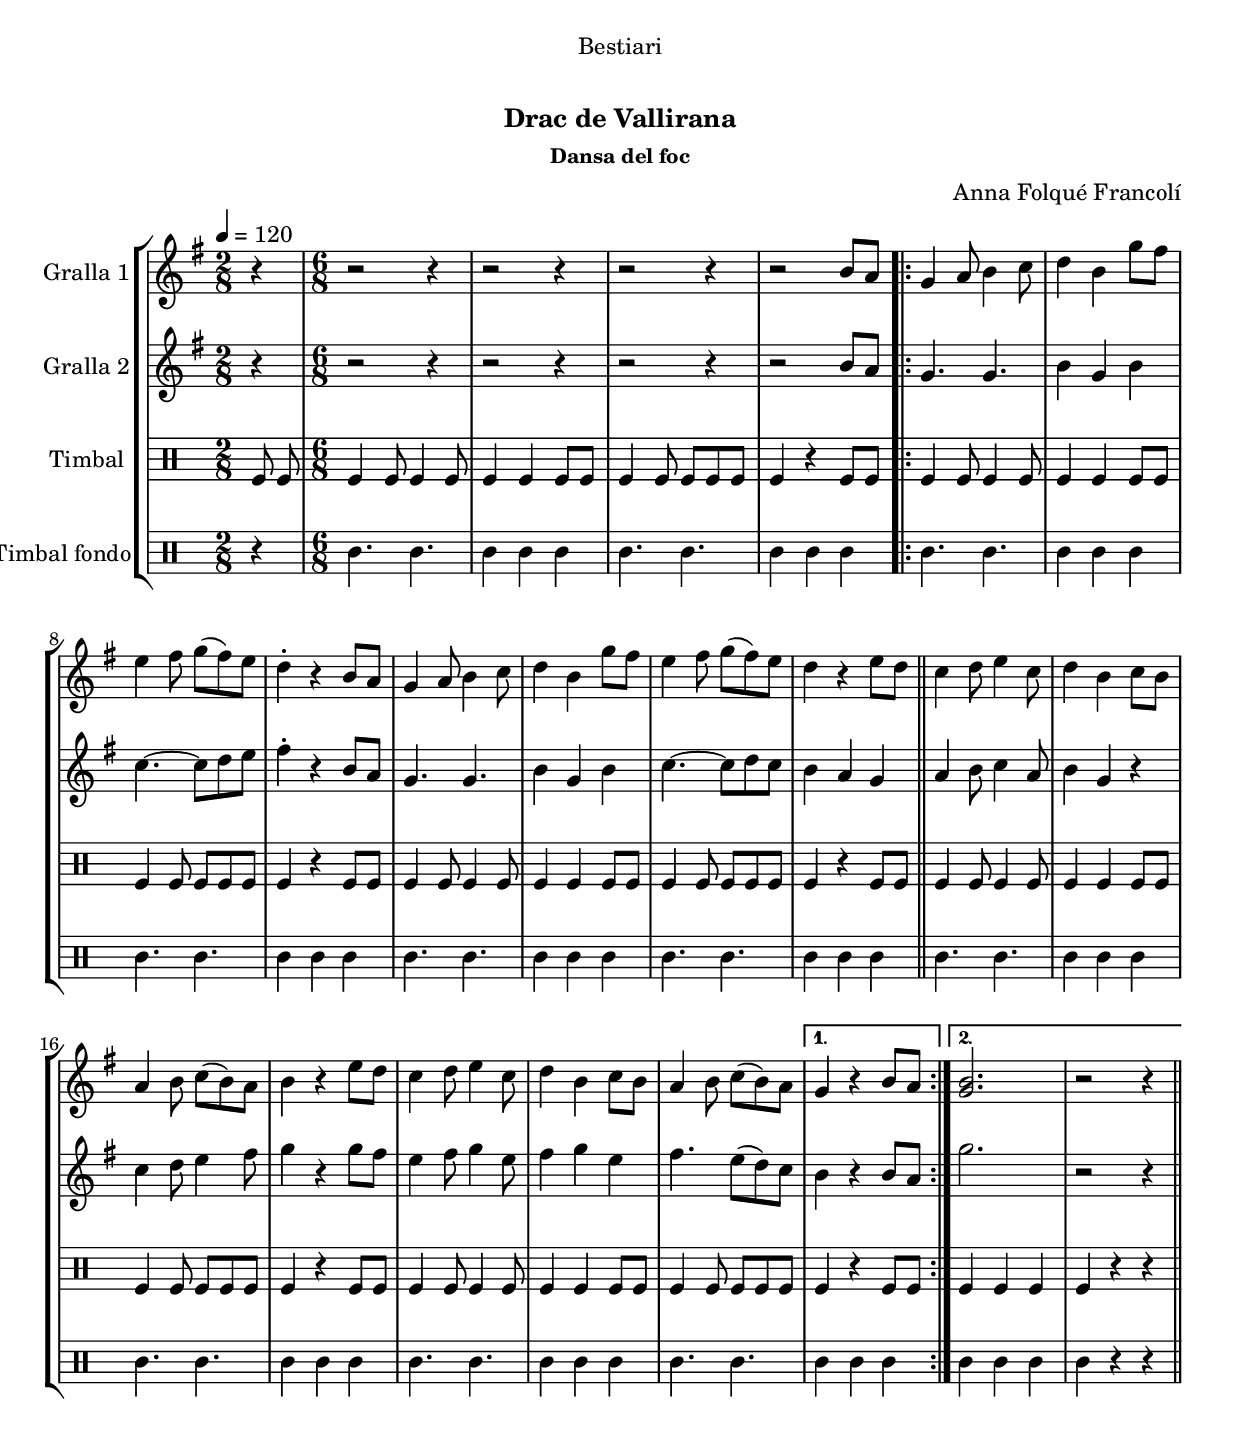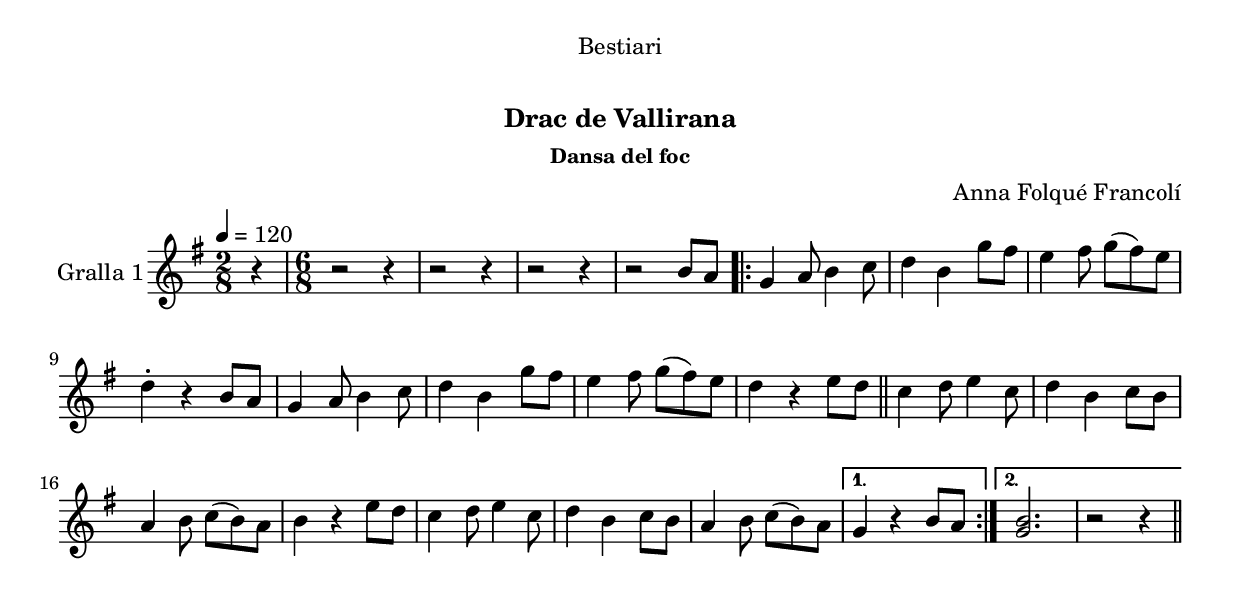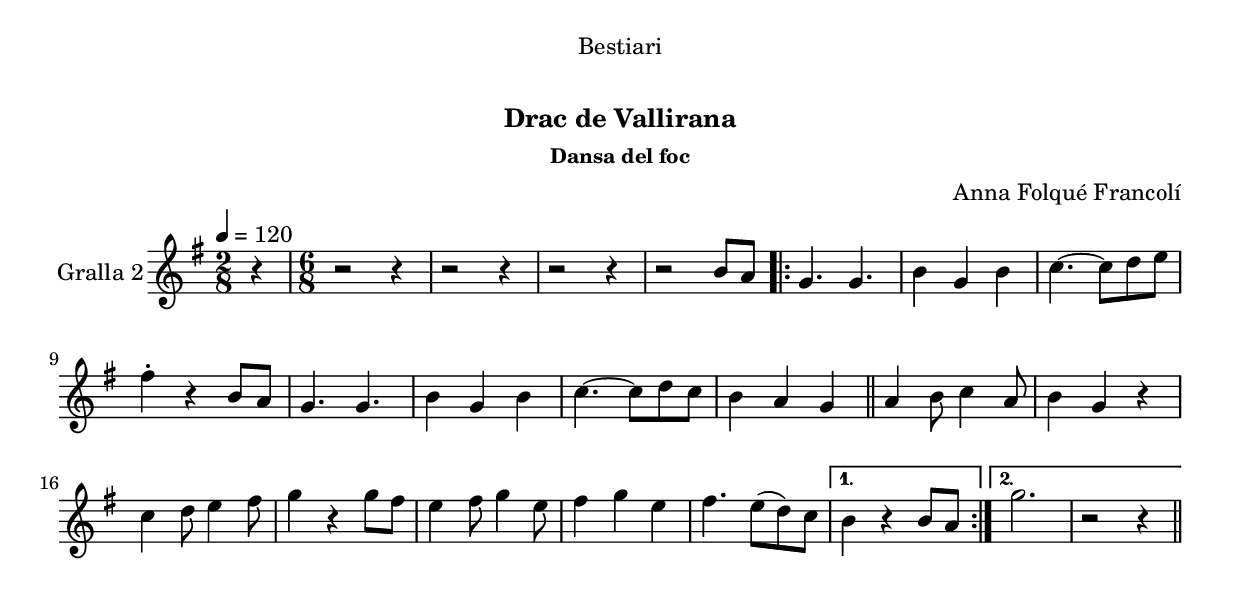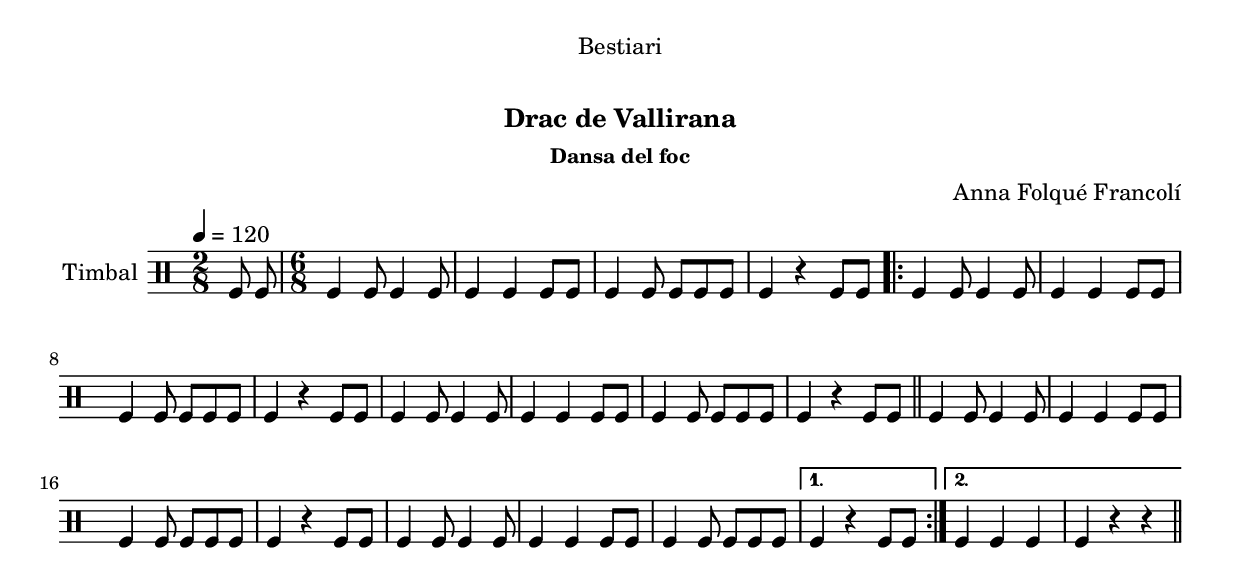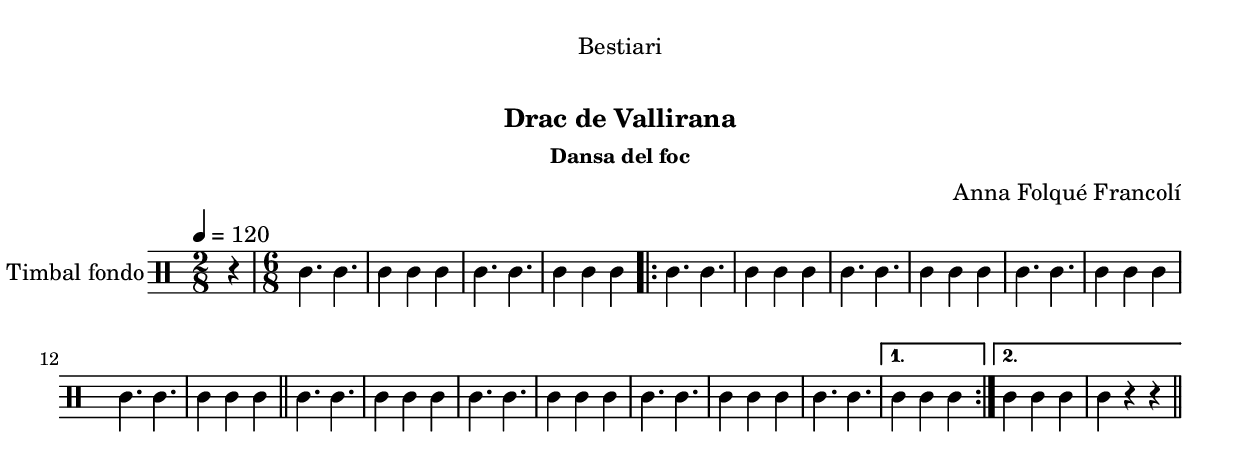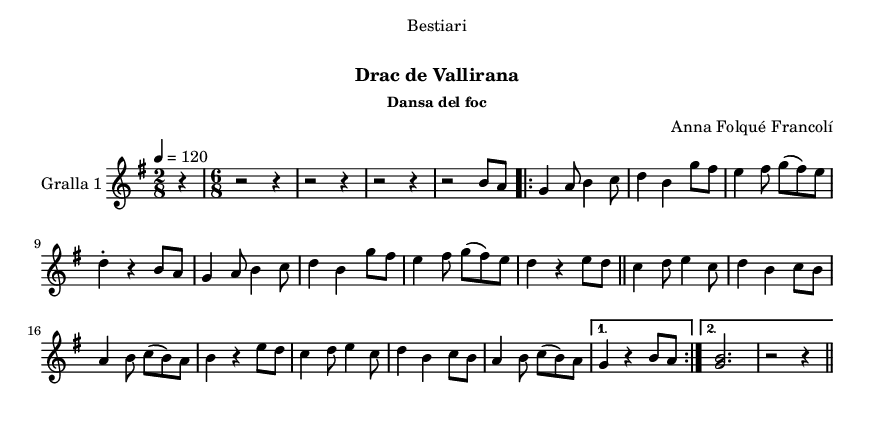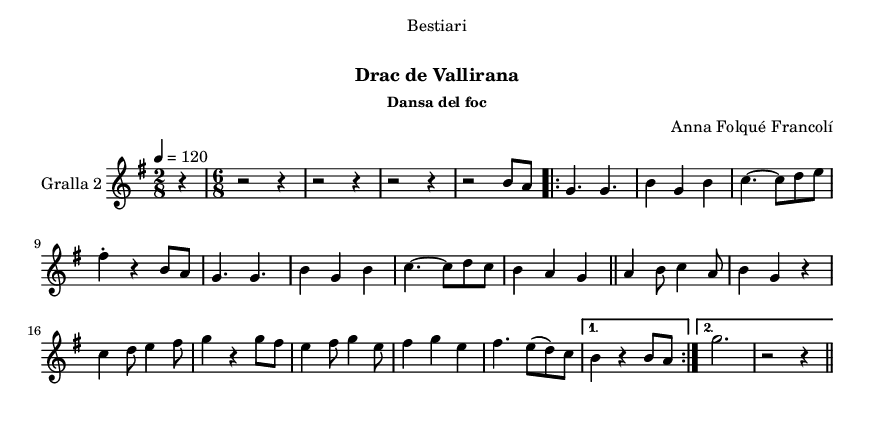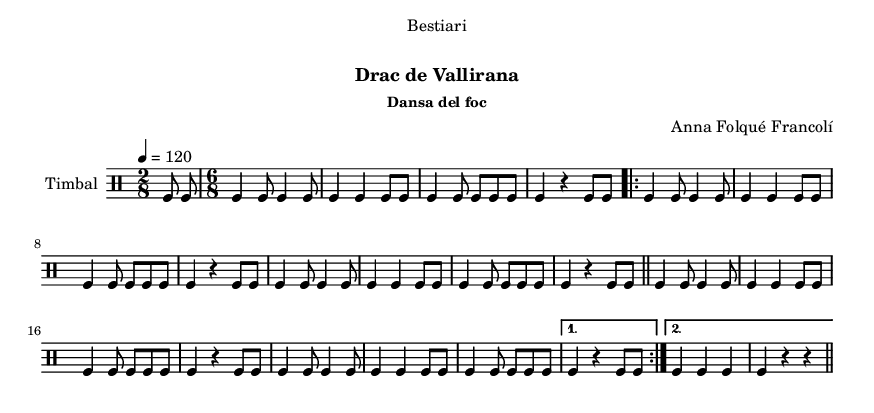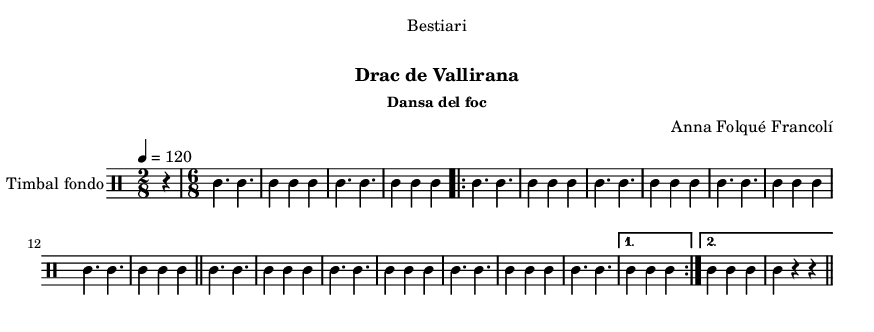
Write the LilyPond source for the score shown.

\version "2.16.0"

\header {
  dedication="Bestiari"
  title="   "
  subtitle="Drac de Vallirana"
  subsubtitle="Dansa del foc"
  poet="   "
  meter=""
  piece=""
  composer="Anna Folqué Francolí"
  arranger=""
  opus=""
  instrument=""
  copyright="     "
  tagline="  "
}

liniaroAa =
\relative b'
{
  \tempo 4=120
  \clef treble
  \key g \major
  \time 2/8
  r4  |
  \time 6/8   r2 r4  |
  r2 r4  |
  r2 r4  |
  %05
  r2 b8 a  |
  \repeat volta 2 { g4 a8 b4 c8  |
  d4 b g'8 fis  |
  e4 fis8 g ( fis ) e  |
  d4-. r b8 a  |
  %10
  g4 a8 b4 c8  |
  d4 b g'8 fis  |
  e4 fis8 g ( fis ) e  |
  d4 r e8 d  \bar "||"
  c4 d8 e4 c8  |
  %15
  d4 b c8 b  |
  a4 b8 c ( b ) a  |
  b4 r e8 d  |
  c4 d8 e4 c8  |
  d4 b c8 b  |
  %20
  a4 b8 c ( b ) a }
  \alternative { { g4 r b8 a }
  { <g b>2.  |
  r2 r4 } } \bar "||"
}

liniaroAb =
\relative b'
{
  \tempo 4=120
  \clef treble
  \key g \major
  \time 2/8
  r4  |
  \time 6/8   r2 r4  |
  r2 r4  |
  r2 r4  |
  %05
  r2 b8 a  |
  \repeat volta 2 { g4. g  |
  b4 g b  |
  c4. ~ c8 d e  |
  fis4-. r b,8 a  |
  %10
  g4. g  |
  b4 g b  |
  c4. ~ c8 d c  |
  b4 a g  \bar "||"
  a4 b8 c4 a8  |
  %15
  b4 g r  |
  c4 d8 e4 fis8  |
  g4 r g8 fis  |
  e4 fis8 g4 e8  |
  fis4 g e  |
  %20
  fis4. e8 ( d ) c }
  \alternative { { b4 r b8 a }
  { g'2.  |
  r2 r4 } } \bar "||"
}

liniaroAc =
\drummode
{
  \tempo 4=120
  \time 2/8
  tomfl8 tomfl  |
  \time 6/8   tomfl4 tomfl8 tomfl4 tomfl8  |
  tomfl4 tomfl tomfl8 tomfl  |
  tomfl4 tomfl8 tomfl tomfl tomfl  |
  %05
  tomfl4 r tomfl8 tomfl  |
  \repeat volta 2 { tomfl4 tomfl8 tomfl4 tomfl8  |
  tomfl4 tomfl tomfl8 tomfl  |
  tomfl4 tomfl8 tomfl tomfl tomfl  |
  tomfl4 r tomfl8 tomfl  |
  %10
  tomfl4 tomfl8 tomfl4 tomfl8  |
  tomfl4 tomfl tomfl8 tomfl  |
  tomfl4 tomfl8 tomfl tomfl tomfl  |
  tomfl4 r tomfl8 tomfl  \bar "||"
  tomfl4 tomfl8 tomfl4 tomfl8  |
  %15
  tomfl4 tomfl tomfl8 tomfl  |
  tomfl4 tomfl8 tomfl tomfl tomfl  |
  tomfl4 r tomfl8 tomfl  |
  tomfl4 tomfl8 tomfl4 tomfl8  |
  tomfl4 tomfl tomfl8 tomfl  |
  %20
  tomfl4 tomfl8 tomfl tomfl tomfl }
  \alternative { { tomfl4 r tomfl8 tomfl }
  { tomfl4 tomfl tomfl  |
  tomfl4 r r } } \bar "||"
}

liniaroAd =
\drummode
{
  \tempo 4=120
  \time 2/8
  r4  |
  \time 6/8   tomml4. tomml  |
  tomml4 tomml tomml  |
  tomml4. tomml  |
  %05
  tomml4 tomml tomml  |
  \repeat volta 2 { tomml4. tomml  |
  tomml4 tomml tomml  |
  tomml4. tomml  |
  tomml4 tomml tomml  |
  %10
  tomml4. tomml  |
  tomml4 tomml tomml  |
  tomml4. tomml  |
  tomml4 tomml tomml  \bar "||"
  tomml4. tomml  |
  %15
  tomml4 tomml tomml  |
  tomml4. tomml  |
  tomml4 tomml tomml  |
  tomml4. tomml  |
  tomml4 tomml tomml  |
  %20
  tomml4. tomml }
  \alternative { { tomml4 tomml tomml }
  { tomml4 tomml tomml  |
  tomml4 r r } } \bar "||"
}

\book {

\paper {
  print-page-number = false
}

\bookpart {
  \score {
    \new StaffGroup {
      \override Score.RehearsalMark #'self-alignment-X = #LEFT
      <<
        \new Staff \with {instrumentName = #"Gralla 1" } \liniaroAa
        \new Staff \with {instrumentName = #"Gralla 2" } \liniaroAb
        \new DrumStaff \with {instrumentName = #"Timbal" } \liniaroAc
        \new DrumStaff \with {instrumentName = #"Timbal fondo" } \liniaroAd
      >>
    }
    \layout {}
  }\score { \unfoldRepeats
    \new StaffGroup {
      \override Score.RehearsalMark #'self-alignment-X = #LEFT
      <<
        \new Staff \with {instrumentName = #"Gralla 1" } \liniaroAa
        \new Staff \with {instrumentName = #"Gralla 2" } \liniaroAb
        \new DrumStaff \with {instrumentName = #"Timbal" } \liniaroAc
        \new DrumStaff \with {instrumentName = #"Timbal fondo" } \liniaroAd
      >>
    }
    \midi {}
  }
}

\bookpart {
  \header {}
  \score {
    \new StaffGroup {
      \override Score.RehearsalMark #'self-alignment-X = #LEFT
      <<
        \new Staff \with {instrumentName = #"Gralla 1" } \liniaroAa
      >>
    }
    \layout {}
  }\score { \unfoldRepeats
    \new StaffGroup {
      \override Score.RehearsalMark #'self-alignment-X = #LEFT
      <<
        \new Staff \with {instrumentName = #"Gralla 1" } \liniaroAa
      >>
    }
    \midi {}
  }
}

\bookpart {
  \header {}
  \score {
    \new StaffGroup {
      \override Score.RehearsalMark #'self-alignment-X = #LEFT
      <<
        \new Staff \with {instrumentName = #"Gralla 2" } \liniaroAb
      >>
    }
    \layout {}
  }\score { \unfoldRepeats
    \new StaffGroup {
      \override Score.RehearsalMark #'self-alignment-X = #LEFT
      <<
        \new Staff \with {instrumentName = #"Gralla 2" } \liniaroAb
      >>
    }
    \midi {}
  }
}

\bookpart {
  \header {}
  \score {
    \new StaffGroup {
      \override Score.RehearsalMark #'self-alignment-X = #LEFT
      <<
        \new DrumStaff \with {instrumentName = #"Timbal" } \liniaroAc
      >>
    }
    \layout {}
  }\score { \unfoldRepeats
    \new StaffGroup {
      \override Score.RehearsalMark #'self-alignment-X = #LEFT
      <<
        \new DrumStaff \with {instrumentName = #"Timbal" } \liniaroAc
      >>
    }
    \midi {}
  }
}

\bookpart {
  \header {}
  \score {
    \new StaffGroup {
      \override Score.RehearsalMark #'self-alignment-X = #LEFT
      <<
        \new DrumStaff \with {instrumentName = #"Timbal fondo" } \liniaroAd
      >>
    }
    \layout {}
  }\score { \unfoldRepeats
    \new StaffGroup {
      \override Score.RehearsalMark #'self-alignment-X = #LEFT
      <<
        \new DrumStaff \with {instrumentName = #"Timbal fondo" } \liniaroAd
      >>
    }
    \midi {}
  }
}

}

\book {

\paper {
  print-page-number = false
  #(set-paper-size "a6landscape")
  #(layout-set-staff-size 14)
}

\bookpart {
  \header {}
  \score {
    \new StaffGroup {
      \override Score.RehearsalMark #'self-alignment-X = #LEFT
      <<
        \new Staff \with {instrumentName = #"Gralla 1" } \liniaroAa
      >>
    }
    \layout {}
  }
}

\bookpart {
  \header {}
  \score {
    \new StaffGroup {
      \override Score.RehearsalMark #'self-alignment-X = #LEFT
      <<
        \new Staff \with {instrumentName = #"Gralla 2" } \liniaroAb
      >>
    }
    \layout {}
  }
}

\bookpart {
  \header {}
  \score {
    \new StaffGroup {
      \override Score.RehearsalMark #'self-alignment-X = #LEFT
      <<
        \new DrumStaff \with {instrumentName = #"Timbal" } \liniaroAc
      >>
    }
    \layout {}
  }
}

\bookpart {
  \header {}
  \score {
    \new StaffGroup {
      \override Score.RehearsalMark #'self-alignment-X = #LEFT
      <<
        \new DrumStaff \with {instrumentName = #"Timbal fondo" } \liniaroAd
      >>
    }
    \layout {}
  }
}

}

